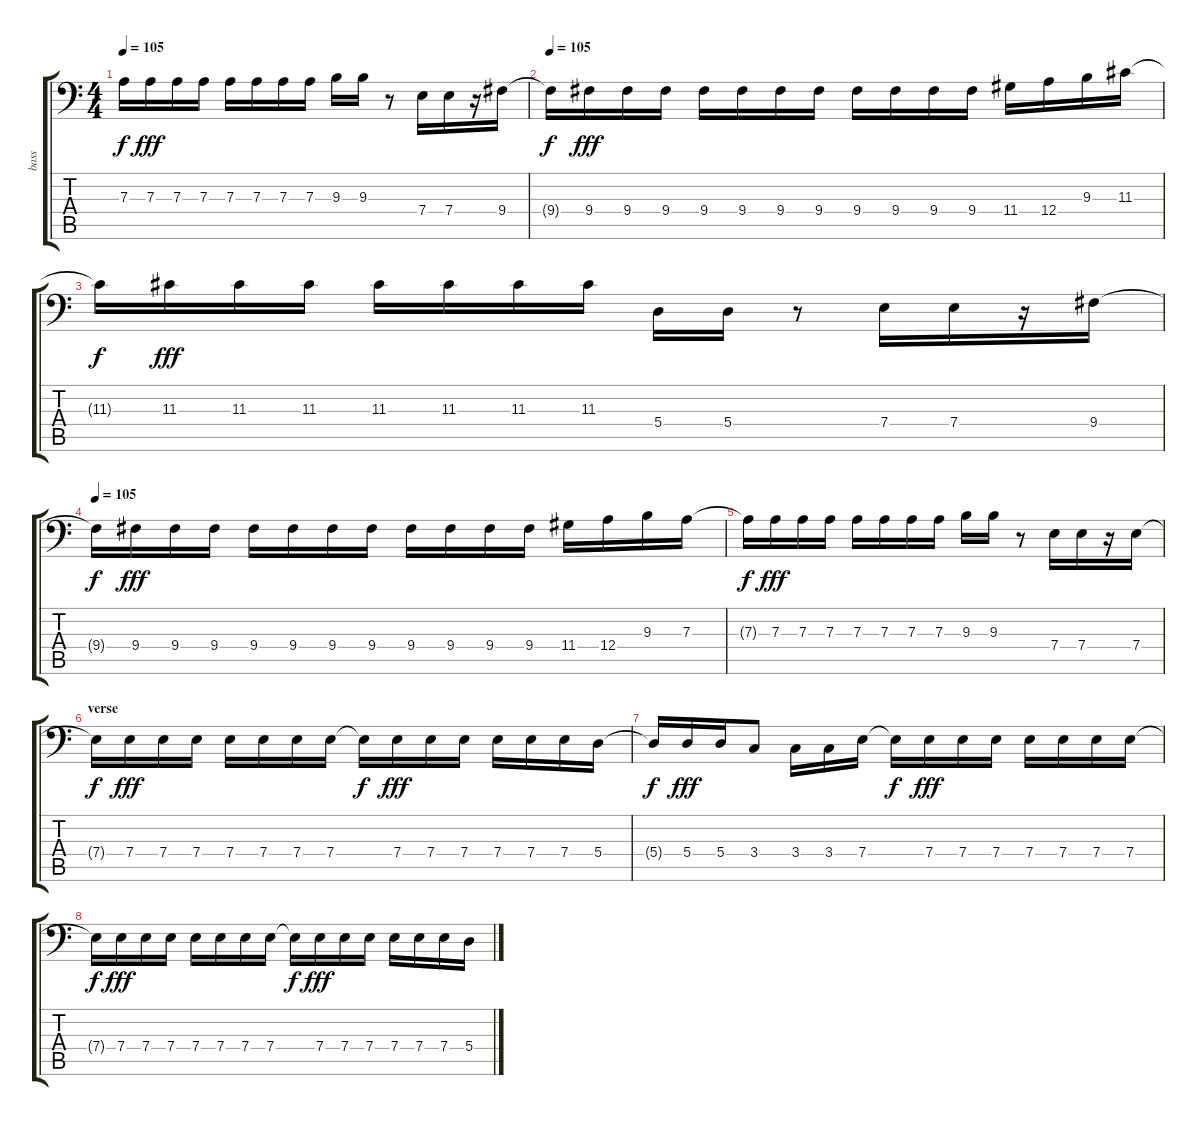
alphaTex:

\track ("bass" "bass") {instrument electricbassfinger}
\staff {score tabs}
\tuning (C3 G2 D2 A1 E1 B0) {hide}
\ts (4 4)
\tempo 105
\clef f4
\ks c
7.3{t}.16{dy f} 7.3.16{dy fff} 7.3.16 7.3.16 7.3.16 7.3.16 7.3.16 7.3.16 9.3.16 9.3.16 r.8 7.4.16 7.4.16 r.16 9.4.16 |
\tempo 105
9.4{t}.16{dy f} 9.4.16{dy fff} 9.4.16 9.4.16 9.4.16 9.4.16 9.4.16 9.4.16 9.4.16 9.4.16 9.4.16 9.4.16 11.4.16 12.4.16 9.3.16 11.3.16 |
11.3{t}.16{dy f} 11.3.16{dy fff} 11.3.16 11.3.16 11.3.16 11.3.16 11.3.16 11.3.16 5.4.16 5.4.16 r.8 7.4.16 7.4.16 r.16 9.4.16 |
\tempo 105
9.4{t}.16{dy f} 9.4.16{dy fff} 9.4.16 9.4.16 9.4.16 9.4.16 9.4.16 9.4.16 9.4.16 9.4.16 9.4.16 9.4.16 11.4.16 12.4.16 9.3.16 7.3.16 |
7.3{t}.16{dy f} 7.3.16{dy fff} 7.3.16 7.3.16 7.3.16 7.3.16 7.3.16 7.3.16 9.3.16 9.3.16 r.8 7.4.16 7.4.16 r.16 7.4.16 |
\section ("" "verse")
7.4{t}.16{dy f} 7.4.16{dy fff} 7.4.16 7.4.16 7.4.16 7.4.16 7.4.16 7.4.16 7.4{t}.16{dy f} 7.4.16{dy fff} 7.4.16 7.4.16 7.4.16 7.4.16 7.4.16 5.4.16 |
5.4{t}.16{dy f} 5.4.16{dy fff} 5.4.16 3.4.8 3.4.16 3.4.16 7.4.16 7.4{t}.16{dy f} 7.4.16{dy fff} 7.4.16 7.4.16 7.4.16 7.4.16 7.4.16 7.4.16 |
7.4{t}.16{dy f} 7.4.16{dy fff} 7.4.16 7.4.16 7.4.16 7.4.16 7.4.16 7.4.16 7.4{t}.16{dy f} 7.4.16{dy fff} 7.4.16 7.4.16 7.4.16 7.4.16 7.4.16 5.4.16
